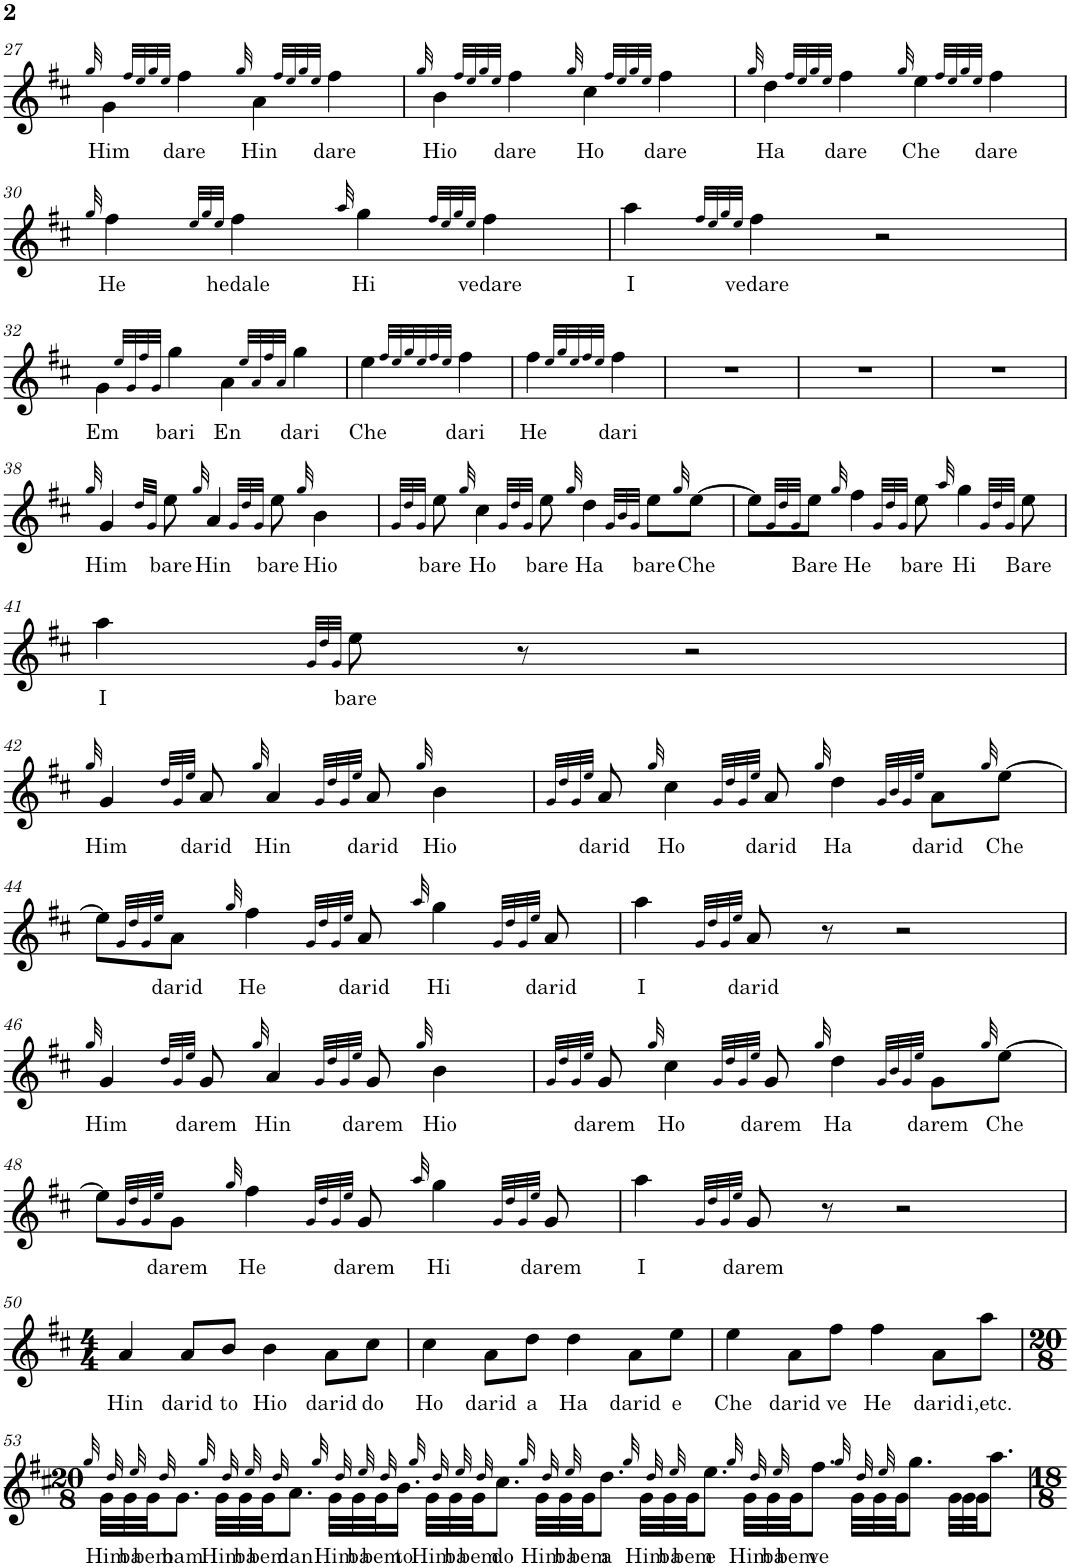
**kern	**text
*part1	*part1
*staff1	*staff1
*I"Piano	*
*I'Pno.	*
!!LO:PB:g=z
*clefG2	*
*k[f#c#]	*
=27	=27
32qgg/	.
!	!LO:LY:b
4g\	Him
32qff#/LLL	.
32qee/	.
32qgg/	.
32qee/JJJ	.
!	!LO:LY:b
4ff#\	dare
32qgg/	.
!	!LO:LY:b
4a\	Hin
32qff#/LLL	.
32qee/	.
32qgg/	.
32qee/JJJ	.
!	!LO:LY:b
4ff#\	dare
=28	=28
32qgg/	.
!	!LO:LY:b
4b\	Hio
32qff#/LLL	.
32qee/	.
32qgg/	.
32qee/JJJ	.
!	!LO:LY:b
4ff#\	dare
32qgg/	.
!	!LO:LY:b
4cc#\	Ho
32qff#/LLL	.
32qee/	.
32qgg/	.
32qee/JJJ	.
!	!LO:LY:b
4ff#\	dare
=29	=29
32qgg/	.
!	!LO:LY:b
4dd\	Ha
32qff#/LLL	.
32qee/	.
32qgg/	.
32qee/JJJ	.
!	!LO:LY:b
4ff#\	dare
32qgg/	.
!	!LO:LY:b
4ee\	Che
32qff#/LLL	.
32qee/	.
32qgg/	.
32qee/JJJ	.
!	!LO:LY:b
4ff#\	dare
!!LO:LB:g=z
=30	=30
32qgg/	.
!	!LO:LY:b
4ff#\	He
32qee/LLL	.
32qgg/	.
32qee/JJJ	.
!	!LO:LY:b
4ff#\	hedale
32qaa/	.
!	!LO:LY:b
4gg\	Hi
32qff#/LLL	.
32qee/	.
32qgg/	.
32qee/JJJ	.
!	!LO:LY:b
4ff#\	vedare
=31	=31
!	!LO:LY:b
4aa\	I
32qff#/LLL	.
32qee/	.
32qgg/	.
32qee/JJJ	.
!	!LO:LY:b
4ff#\	vedare
2r	.
!!LO:LB:g=z
=32	=32
!	!LO:LY:b
4g\	Em
32qee/LLL	.
32qg/	.
32qff#/	.
32qg/JJJ	.
!	!LO:LY:b
4gg\	bari
!	!LO:LY:b
4a\	En
32qee/LLL	.
32qa/	.
32qff#/	.
32qa/JJJ	.
!	!LO:LY:b
4gg\	dari
=33	=33
!	!LO:LY:b
4ee\	Che
32qff#/LLL	.
32qee/	.
32qgg/	.
32qee/	.
32qff#/	.
32qee/JJJ	.
!	!LO:LY:b
4ff#\	dari
=34	=34
!	!LO:LY:b
4ff#\	He
32qee/LLL	.
32qgg/	.
32qee/	.
32qff#/	.
32qee/JJJ	.
!	!LO:LY:b
4ff#\	dari
=35	=35
1r	.
=36	=36
1r	.
=37	=37
1r	.
!!LO:LB:g=z
=38	=38
32qgg/	.
!	!LO:LY:b
4g/	Him
32qdd/LLL	.
32qg/JJJ	.
!	!LO:LY:b
8ee\	bare
32qgg/	.
!	!LO:LY:b
4a/	Hin
32qg/LLL	.
32qdd/	.
32qg/JJJ	.
!	!LO:LY:b
8ee\	bare
32qgg/	.
!	!LO:LY:b
4b\	Hio
=39	=39
32qg/LLL	.
32qdd/	.
32qg/JJJ	.
!	!LO:LY:b
8ee\	bare
32qgg/	.
!	!LO:LY:b
4cc#\	Ho
32qg/LLL	.
32qdd/	.
32qg/JJJ	.
!	!LO:LY:b
8ee\	bare
32qgg/	.
!	!LO:LY:b
4dd\	Ha
32qg/LLL	.
32qb/	.
32qg/JJJ	.
!	!LO:LY:b
8ee\L	bare
32qgg/	.
!	!LO:LY:b
[8ee\J	Che
=40	=40
8ee\L]	.
32qg/LLL	.
32qdd/	.
32qg/JJJ	.
!	!LO:LY:b
8ee\J	Bare
32qgg/	.
!	!LO:LY:b
4ff#\	He
32qg/LLL	.
32qdd/	.
32qg/JJJ	.
!	!LO:LY:b
8ee\	bare
32qaa/	.
!	!LO:LY:b
4gg\	Hi
32qg/LLL	.
32qdd/	.
32qg/JJJ	.
!	!LO:LY:b
8ee\	Bare
!!LO:LB:g=z
=41	=41
!	!LO:LY:b
4aa\	I
32qg/LLL	.
32qdd/	.
32qg/JJJ	.
!	!LO:LY:b
8ee\	bare
8r	.
2r	.
!!LO:LB:g=z
=42	=42
32qgg/	.
!	!LO:LY:b
4g/	Him
32qdd/LLL	.
32qg/	.
32qee/JJJ	.
!	!LO:LY:b
8a/	darid
32qgg/	.
!	!LO:LY:b
4a/	Hin
32qg/LLL	.
32qdd/	.
32qg/	.
32qee/JJJ	.
!	!LO:LY:b
8a/	darid
32qgg/	.
!	!LO:LY:b
4b\	Hio
=43	=43
32qg/LLL	.
32qdd/	.
32qg/	.
32qee/JJJ	.
!	!LO:LY:b
8a/	darid
32qgg/	.
!	!LO:LY:b
4cc#\	Ho
32qg/LLL	.
32qdd/	.
32qg/	.
32qee/JJJ	.
!	!LO:LY:b
8a/	darid
32qgg/	.
!	!LO:LY:b
4dd\	Ha
32qg/LLL	.
32qb/	.
32qg/	.
32qee/JJJ	.
!	!LO:LY:b
8a\L	darid
32qgg/	.
!	!LO:LY:b
[8ee\J	Che
!!LO:LB:g=z
=44	=44
8ee\L]	.
32qg/LLL	.
32qdd/	.
32qg/	.
32qee/JJJ	.
!	!LO:LY:b
8a\J	darid
32qgg/	.
!	!LO:LY:b
4ff#\	He
32qg/LLL	.
32qdd/	.
32qg/	.
32qee/JJJ	.
!	!LO:LY:b
8a/	darid
32qaa/	.
!	!LO:LY:b
4gg\	Hi
32qg/LLL	.
32qdd/	.
32qg/	.
32qee/JJJ	.
!	!LO:LY:b
8a/	darid
=45	=45
!	!LO:LY:b
4aa\	I
32qg/LLL	.
32qdd/	.
32qg/	.
32qee/JJJ	.
!	!LO:LY:b
8a/	darid
8r	.
2r	.
!!LO:LB:g=z
=46	=46
32qgg/	.
!	!LO:LY:b
4g/	Him
32qdd/LLL	.
32qg/	.
32qee/JJJ	.
!	!LO:LY:b
8g/	darem
32qgg/	.
!	!LO:LY:b
4a/	Hin
32qg/LLL	.
32qdd/	.
32qg/	.
32qee/JJJ	.
!	!LO:LY:b
8g/	darem
32qgg/	.
!	!LO:LY:b
4b\	Hio
=47	=47
32qg/LLL	.
32qdd/	.
32qg/	.
32qee/JJJ	.
!	!LO:LY:b
8g/	darem
32qgg/	.
!	!LO:LY:b
4cc#\	Ho
32qg/LLL	.
32qdd/	.
32qg/	.
32qee/JJJ	.
!	!LO:LY:b
8g/	darem
32qgg/	.
!	!LO:LY:b
4dd\	Ha
32qg/LLL	.
32qb/	.
32qg/	.
32qee/JJJ	.
!	!LO:LY:b
8g\L	darem
32qgg/	.
!	!LO:LY:b
[8ee\J	Che
!!LO:LB:g=z
=48	=48
8ee\L]	.
32qg/LLL	.
32qdd/	.
32qg/	.
32qee/JJJ	.
!	!LO:LY:b
8g\J	darem
32qgg/	.
!	!LO:LY:b
4ff#\	He
32qg/LLL	.
32qdd/	.
32qg/	.
32qee/JJJ	.
!	!LO:LY:b
8g/	darem
32qaa/	.
!	!LO:LY:b
4gg\	Hi
32qg/LLL	.
32qdd/	.
32qg/	.
32qee/JJJ	.
!	!LO:LY:b
8g/	darem
=49	=49
!	!LO:LY:b
4aa\	I
32qg/LLL	.
32qdd/	.
32qg/	.
32qee/JJJ	.
!	!LO:LY:b
8g/	darem
8r	.
2r	.
!!LO:LB:g=z
=50	=50
*M4/4	*
!	!LO:LY:b
4a/	Hin
!	!LO:LY:b
8a/L	darid
!	!LO:LY:b
8b/J	to
!	!LO:LY:b
4b\	Hio
!	!LO:LY:b
8a\L	darid
!	!LO:LY:b
8cc#\J	do
=51	=51
!	!LO:LY:b
4cc#\	Ho
!	!LO:LY:b
8a\L	darid
!	!LO:LY:b
8dd\J	a
!	!LO:LY:b
4dd\	Ha
!	!LO:LY:b
8a\L	darid
!	!LO:LY:b
8ee\J	e
=52	=52
!	!LO:LY:b
4ee\	Che
!	!LO:LY:b
8a\L	darid
!	!LO:LY:b
8ff#\J	ve
!	!LO:LY:b
4ff#\	He
!	!LO:LY:b
8a\L	darid
!	!LO:LY:b
8aa\J	i,etc.
!!LO:LB:g=z
=53	=53
*M20/8	*
32qgg/	.
!	!LO:LY:b
32g\LLL	Him
32qdd/	.
!	!LO:LY:b
32g\	ba
32qee/	.
!	!LO:LY:b
32g\JJ	bem
32qdd/	.
!	!LO:LY:b
8.g\J	bam
32qgg/	.
!	!LO:LY:b
32g\LLL	Him
32qdd/	.
!	!LO:LY:b
32g\	ba
32qee/	.
!	!LO:LY:b
32g\JJ	bem
32qdd/	.
!	!LO:LY:b
8.a\J	dan
32qgg/	.
!	!LO:LY:b
32g\LLL	Him
32qdd/	.
!	!LO:LY:b
32g\	ba
32qee/	.
!	!LO:LY:b
32g\J	bem
32qdd/	.
!	!LO:LY:b
16.b\JJ	to
32qgg/	.
!	!LO:LY:b
32g\LLL	Him
32qdd/	.
!	!LO:LY:b
32g\	ba
32qee/	.
!	!LO:LY:b
32g\JJ	bem
32qdd/	.
!	!LO:LY:b
8.cc#\J	do
32qgg/	.
!	!LO:LY:b
32g\LLL	Him
32qdd/	.
!	!LO:LY:b
32g\	ba
32qee/	.
!	!LO:LY:b
32g\JJ	bem
!	!LO:LY:b
8.dd\J	a
32qgg/	.
!	!LO:LY:b
32g\LLL	Him
32qdd/	.
!	!LO:LY:b
32g\	ba
32qee/	.
!	!LO:LY:b
32g\JJ	bem
!	!LO:LY:b
8.ee\J	e
32qgg/	.
!	!LO:LY:b
32g\LLL	Him
32qdd/	.
!	!LO:LY:b
32g\	ba
32qee/	.
!	!LO:LY:b
32g\JJ	bem
!	!LO:LY:b
8.ff#\J	ve
32qgg/	.
32g\LLL	.
32qdd/	.
32g\	.
32qee/	.
32g\JJ	.
8.gg\J	.
32g\LLL	.
32g\	.
32g\JJ	.
8.aa\J	.
=	=
*-	*-
